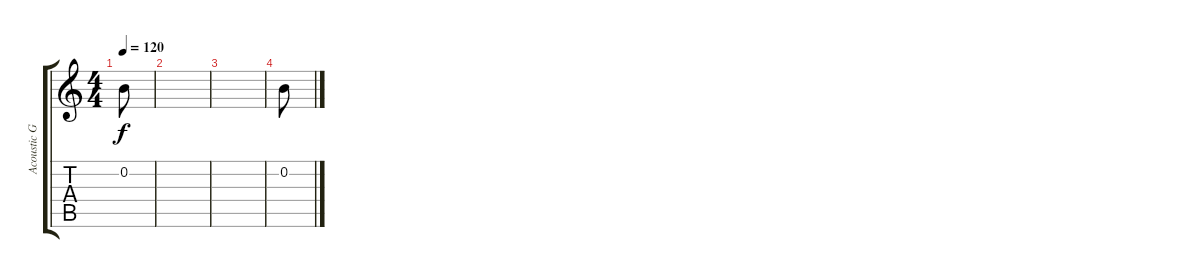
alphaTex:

\track ("Acoustic Guitar" "Acoustic G") {instrument acousticguitarsteel}
\staff {score tabs}
\tuning (E4 B3 G3 D3 A2 E2) {hide}
\ts (4 4)
\tempo 120
\clef g2
\ks c
0.2.8{dy f} |
|
|
0.2.8
